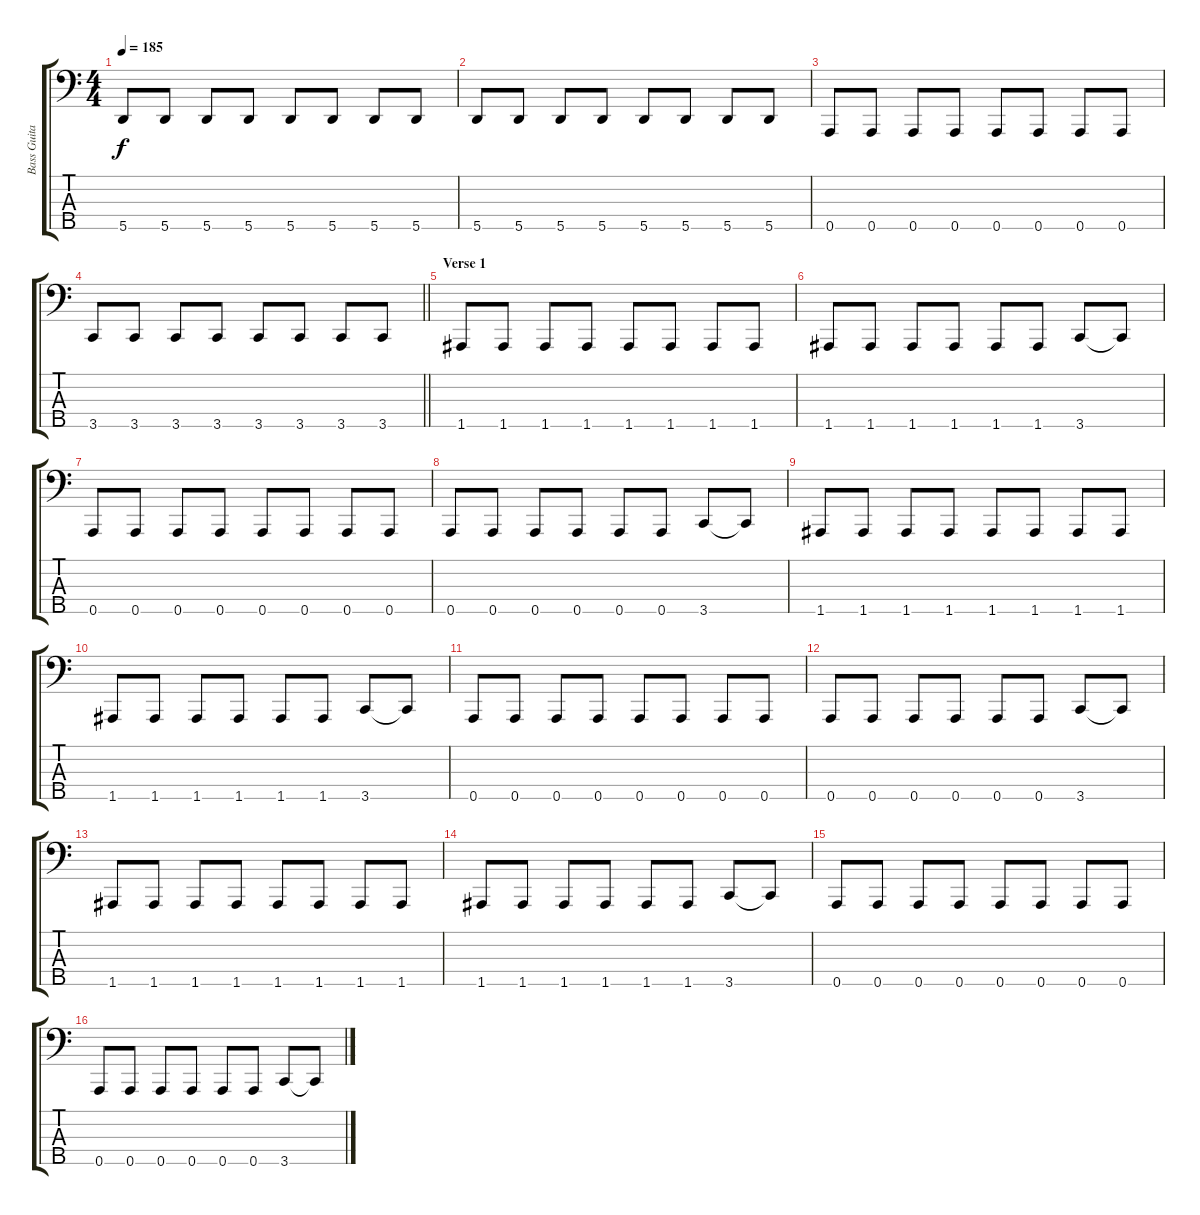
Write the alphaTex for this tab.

\track ("Bass Guitar" "Bass Guita") {instrument electricbasspick}
\staff {score tabs}
\tuning (G2 D2 A1 E1 A0) {hide}
\ts (4 4)
\tempo 185
\clef f4
\ks c
5.5.8{dy f} 5.5.8 5.5.8 5.5.8 5.5.8 5.5.8 5.5.8 5.5.8 |
5.5.8 5.5.8 5.5.8 5.5.8 5.5.8 5.5.8 5.5.8 5.5.8 |
0.5.8 0.5.8 0.5.8 0.5.8 0.5.8 0.5.8 0.5.8 0.5.8 |
\barLineRight lightlight
3.5.8 3.5.8 3.5.8 3.5.8 3.5.8 3.5.8 3.5.8 3.5.8 |
\section ("" "Verse 1")
1.5.8 1.5.8 1.5.8 1.5.8 1.5.8 1.5.8 1.5.8 1.5.8 |
1.5.8 1.5.8 1.5.8 1.5.8 1.5.8 1.5.8 3.5.8 3.5{t}.8 |
0.5.8 0.5.8 0.5.8 0.5.8 0.5.8 0.5.8 0.5.8 0.5.8 |
0.5.8 0.5.8 0.5.8 0.5.8 0.5.8 0.5.8 3.5.8 3.5{t}.8 |
1.5.8 1.5.8 1.5.8 1.5.8 1.5.8 1.5.8 1.5.8 1.5.8 |
1.5.8 1.5.8 1.5.8 1.5.8 1.5.8 1.5.8 3.5.8 3.5{t}.8 |
0.5.8 0.5.8 0.5.8 0.5.8 0.5.8 0.5.8 0.5.8 0.5.8 |
0.5.8 0.5.8 0.5.8 0.5.8 0.5.8 0.5.8 3.5.8 3.5{t}.8 |
1.5.8 1.5.8 1.5.8 1.5.8 1.5.8 1.5.8 1.5.8 1.5.8 |
1.5.8 1.5.8 1.5.8 1.5.8 1.5.8 1.5.8 3.5.8 3.5{t}.8 |
0.5.8 0.5.8 0.5.8 0.5.8 0.5.8 0.5.8 0.5.8 0.5.8 |
0.5.8 0.5.8 0.5.8 0.5.8 0.5.8 0.5.8 3.5.8 3.5{t}.8
